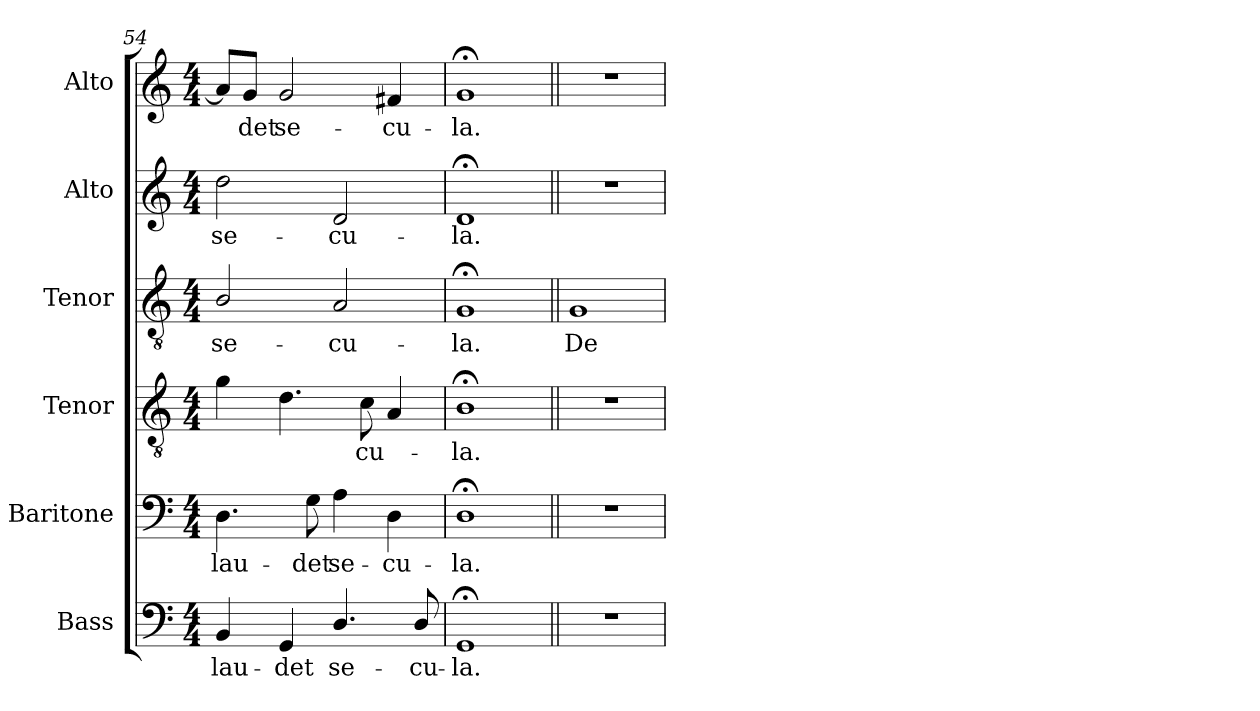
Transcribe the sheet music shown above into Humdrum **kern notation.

**kern	**text	**kern	**text	**kern	**text	**kern	**text	**kern	**text	**kern	**text
*part6	*part6	*part5	*part5	*part4	*part4	*part3	*part3	*part2	*part2	*part1	*part1
*staff6	*staff6	*staff5	*staff5	*staff4	*staff4	*staff3	*staff3	*staff2	*staff2	*staff1	*staff1
*I"Bass	*	*I"Baritone	*	*I"Tenor	*	*I"Tenor	*	*I"Alto	*	*I"Alto	*
*I'B.	*	*I'Bar.	*	*I'T.	*	*I'T.	*	*I'A.	*	*	*
*clefF4	*	*clefF4	*	*clefGv2	*	*clefGv2	*	*clefG2	*	*clefG2	*
*	*	*	*	*ITrd7c12	*	*ITrd7c12	*	*	*	*	*
*k[]	*	*k[]	*	*k[]	*	*k[]	*	*k[]	*	*k[]	*
*C:	*	*C:	*	*C:	*	*C:	*	*C:	*	*C:	*
*M4/4	*	*M4/4	*	*M4/4	*	*M4/4	*	*M4/4	*	*M4/4	*
=54	=54	=54	=54	=54	=54	=54	=54	=54	=54	=54	=54
!	!LO:LY:b:color=#000000	!	!	!	!	!	!	!	!	!	!
!	!	!	!LO:LY:b:color=#000000	!	!	!	!	!	!	!	!
!	!	!	!	!	!	!	!LO:LY:b:color=#000000	!	!	!	!
!	!	!	!	!	!	!	!	!	!LO:LY:b:color=#000000	!	!
4BBi/	lau-	4.Di\	lau-	4Gi\	.	2BBi/	se-	2ddi\	se-	8ai/L]	.
!	!	!	!	!	!	!	!	!	!	!	!LO:LY:b:color=#000000
.	.	.	.	.	.	.	.	.	.	8gi/J	-det
!	!LO:LY:b:color=#000000	!	!	!	!	!	!	!	!	!	!
!	!	!	!	!	!	!	!	!	!	!	!LO:LY:b:color=#000000
4GGi/	-det	.	.	4.Di\	.	.	.	.	.	2gi/	se-
!	!	!	!LO:LY:b:color=#000000	!	!	!	!	!	!	!	!
.	.	8Gi\	-det	.	.	.	.	.	.	.	.
!	!LO:LY:b:color=#000000	!	!	!	!	!	!	!	!	!	!
!	!	!	!LO:LY:b:color=#000000	!	!	!	!	!	!	!	!
!	!	!	!	!	!	!	!LO:LY:b:color=#000000	!	!	!	!
!	!	!	!	!	!	!	!	!	!LO:LY:b:color=#000000	!	!
4.Di/	se-	4Ai\	se-	.	.	2AAi/	-cu-	2di/	-cu-	.	.
!	!	!	!	!	!LO:LY:b:color=#000000	!	!	!	!	!	!
.	.	.	.	8Ci\	-cu-	.	.	.	.	.	.
!	!	!	!LO:LY:b:color=#000000	!	!	!	!	!	!	!	!
!	!	!	!	!	!	!	!	!	!	!	!LO:LY:b:color=#000000
.	.	4Di\	-cu-	4AAi/	.	.	.	.	.	4f#Xi/	-cu-
!	!LO:LY:b:color=#000000	!	!	!	!	!	!	!	!	!	!
8Di/	-cu-	.	.	.	.	.	.	.	.	.	.
=55	=55	=55	=55	=55	=55	=55	=55	=55	=55	=55	=55
!	!LO:LY:b:color=#000000	!	!	!	!	!	!	!	!	!	!
!	!	!	!LO:LY:b:color=#000000	!	!	!	!	!	!	!	!
!	!	!	!	!	!LO:LY:b:color=#000000	!	!	!	!	!	!
!	!	!	!	!	!	!	!LO:LY:b:color=#000000	!	!	!	!
!	!	!	!	!	!	!	!	!	!LO:LY:b:color=#000000	!	!
!	!	!	!	!	!	!	!	!	!	!	!LO:LY:b:color=#000000
1GG;i	-la.	1D;i	-la.	1BB;i	-la.	1GG;i	-la.	1d;i	-la.	1g;i	-la.
!!LO:PB:g=z
=56||	=56||	=56||	=56||	=56||	=56||	=56||	=56||	=56||	=56||	=56||	=56||
!	!	!	!	!	!	!	!LO:LY:b:color=#000000	!	!	!	!
1r	.	1r	.	1r	.	1GGi	De-	1r	.	1r	.
=	=	=	=	=	=	=	=	=	=	=	=
*-	*-	*-	*-	*-	*-	*-	*-	*-	*-	*-	*-
